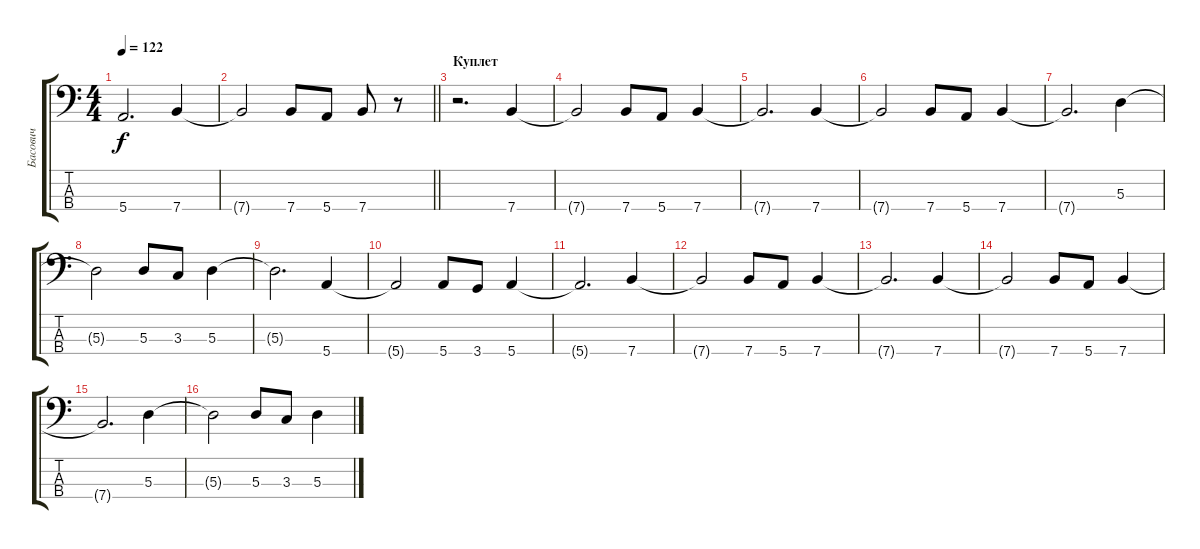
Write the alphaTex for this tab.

\track ("Басович" "Басович") {instrument electricbassfinger}
\staff {score tabs}
\tuning (G2 D2 A1 E1) {hide}
\ts (4 4)
\tempo 122
\clef f4
\ks c
5.4{t}.2{d dy f} 7.4.4 |
\barLineRight lightlight
7.4{t}.2 7.4.8 5.4.8 7.4.8 r.8 |
\section ("" "Куплет")
r.2{d} 7.4.4 |
7.4{t}.2 7.4.8 5.4.8 7.4.4 |
7.4{t}.2{d} 7.4.4 |
7.4{t}.2 7.4.8 5.4.8 7.4.4 |
7.4{t}.2{d} 5.3.4 |
5.3{t}.2 5.3.8 3.3.8 5.3.4 |
5.3{t}.2{d} 5.4.4 |
5.4{t}.2 5.4.8 3.4.8 5.4.4 |
5.4{t}.2{d} 7.4.4 |
7.4{t}.2 7.4.8 5.4.8 7.4.4 |
7.4{t}.2{d} 7.4.4 |
7.4{t}.2 7.4.8 5.4.8 7.4.4 |
7.4{t}.2{d} 5.3.4 |
5.3{t}.2 5.3.8 3.3.8 5.3.4
